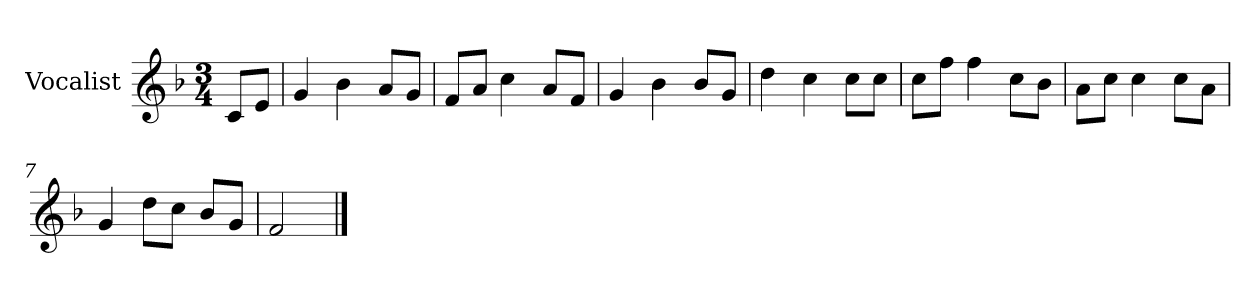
**kern
*part1
*staff1
*I"Vocalist
*k[b-]
*F:
*M3/4
=
8cL
8eJ
=1
4g
4b-
8aL
8gJ
=2
8fL
8aJ
4cc
8aL
8fJ
=3
4g
4b-
8b-L
8gJ
=4
4dd
4cc
8ccL
8ccJ
=5
8ccL
8ffJ
4ff
8ccL
8b-J
=6
8aL
8ccJ
4cc
8ccL
8aJ
=7
4g
8ddL
8ccJ
8b-L
8gJ
=8
2f
==
*-
